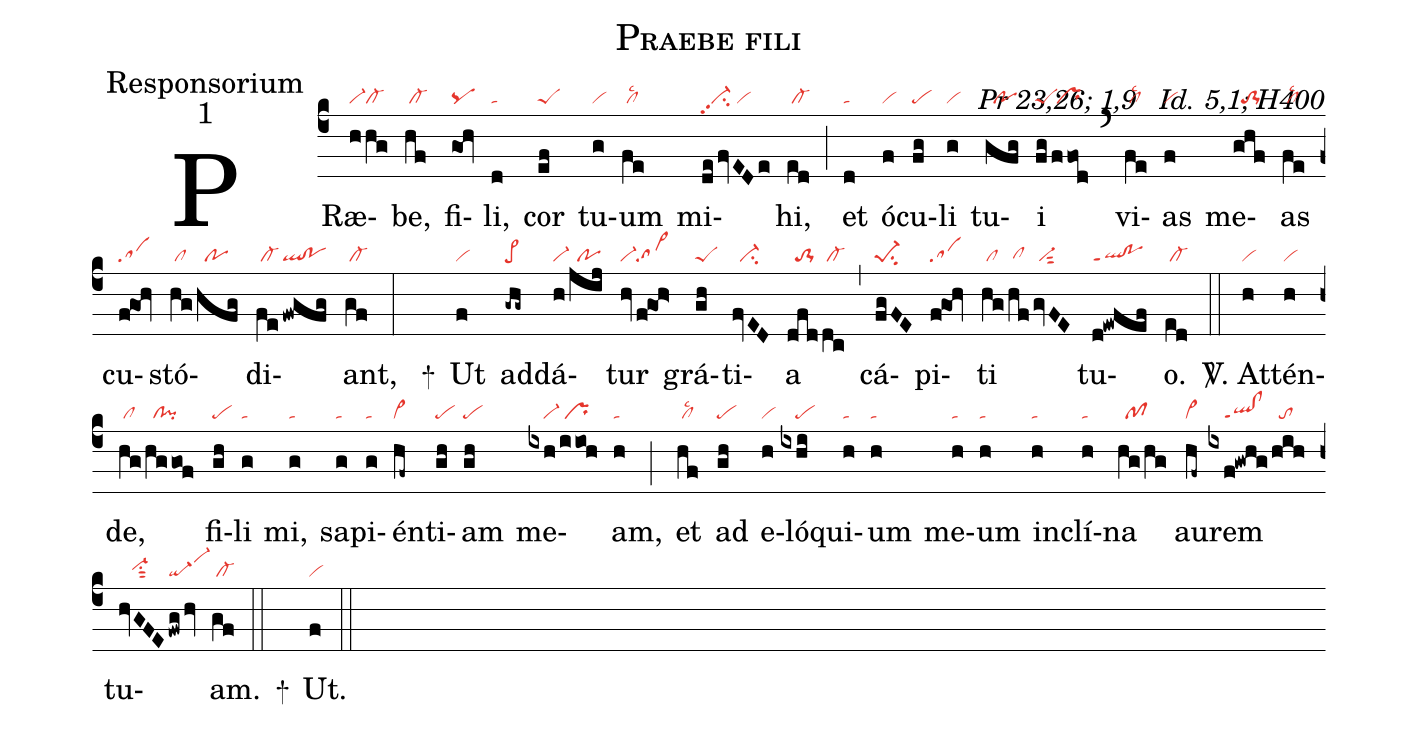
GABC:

name:Praebe fili;
office-part:Responsorium;
mode:1;
commentary:Pr 23,26; 1,9 ꝟ Id. 5,1; H400;
nabc-lines:1;
%%
(c4)PRæ(hhg|vi-cl-)be,(hf|/cl-) fi(goh|pq)li,(d|ta) cor(ef|peS) tu(g|vi)um(fe|/cllsc2) mi(defvEDe|vi-pp2su2/vi)hi,(ed|/cl-) (;) et(d|ta) ó(f|vi)cu(fg|pe)li(g|vi) tu(gfg|//po)i(fg|peS|/ffod|/pr) (`) vi(fe|/cllsc2)as(f|vi) me(ghf|//to-1)as(fe|/cllsc2) cu(f!goh|sa)stó(hg|/cl|/hfg|//po)di(fe|/cl-|fwgfg|ql!po)ant,(gf|/cl-) (:)
+()
Ut(f|vi) ad(-ghg~|pe>)dá(h|vi-|/jij|//po)tur(hv|vi-|f!goh>|sa>) grá(gh|peS)ti(fvED|//ci-)a(dfd|//to-1|/dc|/cl-) (,) cá(fgFE|pe-1su2)pi(f!goh|sa)ti(hg|/cl|/hf|/clhg|gvFE|/vi-sut2) tu(d!ewfef|ql!poppt1)o.(ed|/cl-) (::)

<sp>V/</sp>.
At(h|vi)tén(h|vi)de,(hg|/cl|/hggof|//cl!pi) fi(gh|pe)li(g|ta) mi,(g|ta) sa(g|ta)pi(g|ta)én(hf~|cl~)ti(gh|pe)am(gh|pe) me(ixh|////vi-|/iioh|/pr)am,(h|ta) (;)
et(hf|/cllsc2) ad(gh|pe) e(h|vi)ló(ixhi|////pe)qui(h|ta)um(h|ta) me(h|ta)um(h|ta) in(h|ta)clí(h|ta)na(hg/hg|//pf) au(hf~|cl~)rem(ixf!gwhg|////ql!clppt1|/hih|//to) tu(hvGFE|///vi-hhsu1sut2|fwg/hv|qi-vi-hk)am.(gf|/cl-) (::)

+() Ut.(f|vi) (::)
